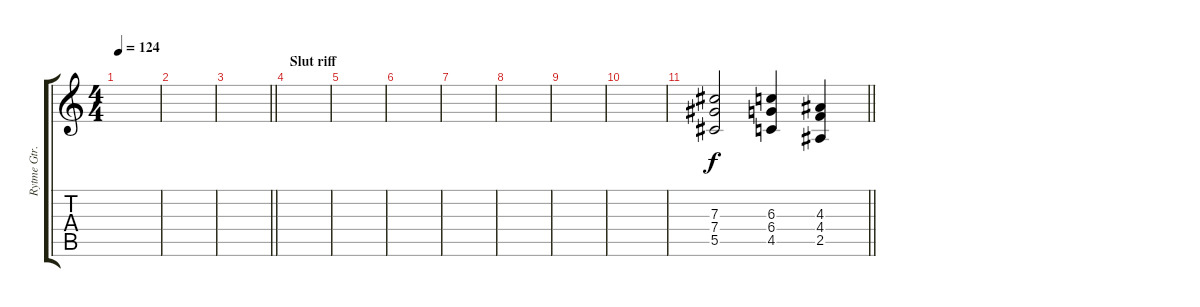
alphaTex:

\track ("Rytme Gtr. 3" "Rytme Gtr.") {instrument distortionguitar}
\staff {score tabs}
\tuning (Eb4 Bb3 Gb3 Db3 Ab2 Eb2) {hide}
\ts (4 4)
\tempo 124
\clef g2
\ks c
|
|
\barLineRight lightlight
|
\section ("" "Slut riff")
|
|
|
|
|
|
|
\barLineRight lightlight
(7.3 7.4 5.5).2 (6.3 6.4 4.5).4 (4.3 4.4 2.5).4
